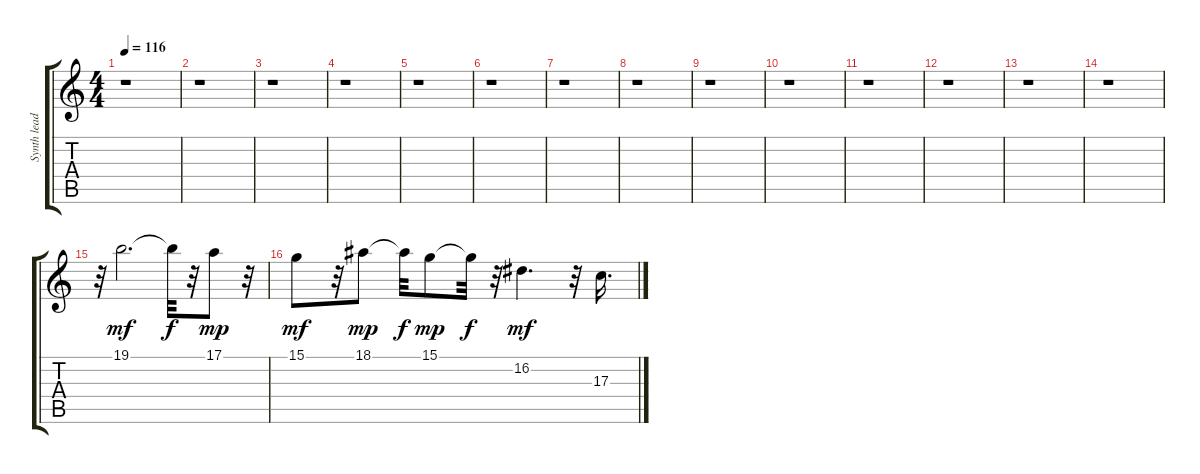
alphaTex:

\track ("Synth lead : intro" "Synth lead") {instrument whistle}
\staff {score tabs}
\tuning (E4 B3 G3 D3 A2 E2) {hide}
\ts (4 4)
\tempo 116
\clef g2
\ks c
r.1{dy f} |
r.1 |
r.1 |
r.1 |
r.1 |
r.1 |
r.1 |
r.1 |
r.1 |
r.1 |
r.1 |
r.1 |
r.1 |
r.1 |
r.32 19.1.2{d dy mf} 19.1{t}.32{dy f} r.32 17.1.8{dy mp} r.32 |
15.1.8{dy mf} r.32 18.1.8{dy mp} 18.1{t}.32{dy f} 15.1.8{dy mp} 15.1{t}.32{dy f} r.32 16.2.4{d dy mf} r.32 17.3.16{d}
